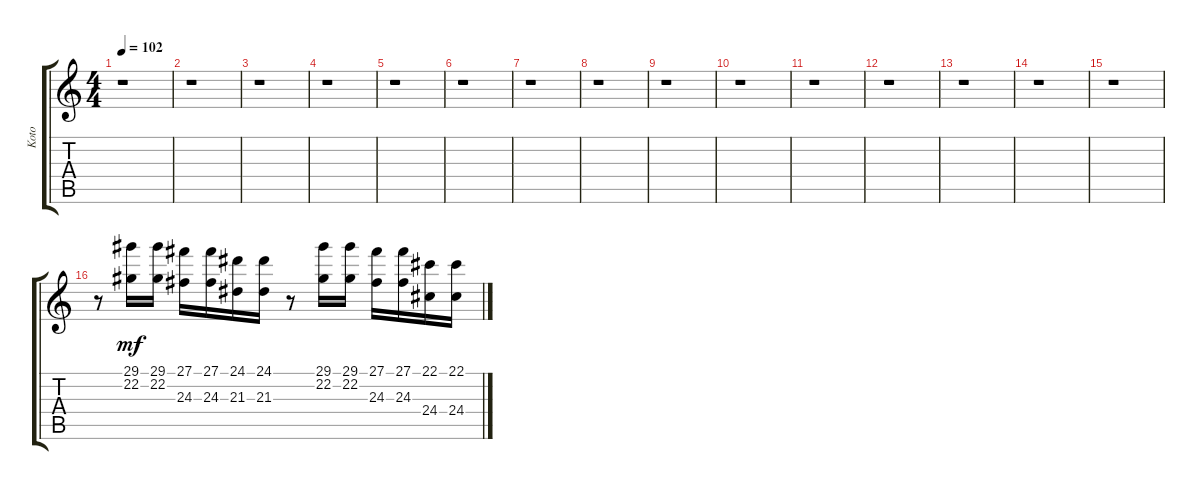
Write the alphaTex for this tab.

\track ("Koto" "Koto") {instrument koto}
\staff {score tabs}
\tuning (Eb4 Bb3 Gb3 Db3 Ab2 Eb2) {hide}
\ts (4 4)
\tempo 102
\clef g2
\ks c
r.1{dy ppp} |
r.1 |
r.1 |
r.1 |
r.1 |
r.1 |
r.1 |
r.1 |
r.1 |
r.1 |
r.1 |
r.1 |
r.1 |
r.1 |
r.1 |
r.8 (29.1 22.2).16{dy mf} (29.1 22.2).16 (27.1 24.3).16 (27.1 24.3).16 (24.1 21.3).16 (24.1 21.3).16 r.8 (29.1 22.2).16 (29.1 22.2).16 (27.1 24.3).16 (27.1 24.3).16 (22.1 24.4).16 (22.1 24.4).16
